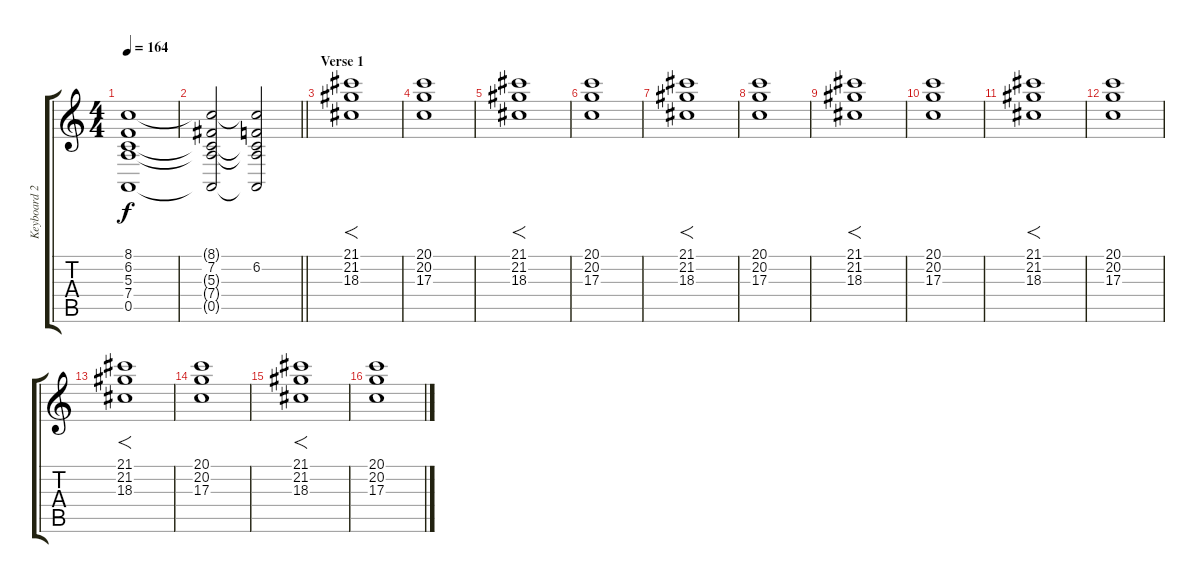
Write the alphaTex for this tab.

\track ("Keyboard 2 (Strings)" "Keyboard 2") {instrument stringensemble1}
\staff {score tabs}
\tuning (E4 B3 G3 D3 A2 E2) {hide}
\ts (4 4)
\tempo 164
\clef g2
\ks c
(8.1{t} 6.2{t} 5.3{t} 7.4{t} 0.5{t}).1{dy f} |
\barLineRight lightlight
(8.1{t} 7.2 5.3{t} 7.4{t} 0.5{t}).2 (8.1{t} 6.2 5.3{t} 7.4{t} 0.5{t}).2 |
\section ("" "Verse 1")
(21.1 21.2 18.3).1{f} |
(20.1 20.2 17.3).1 |
(21.1 21.2 18.3).1{f} |
(20.1 20.2 17.3).1 |
(21.1 21.2 18.3).1{f} |
(20.1 20.2 17.3).1 |
(21.1 21.2 18.3).1{f} |
(20.1 20.2 17.3).1 |
(21.1 21.2 18.3).1{f} |
(20.1 20.2 17.3).1 |
(21.1 21.2 18.3).1{f} |
(20.1 20.2 17.3).1 |
(21.1 21.2 18.3).1{f} |
(20.1 20.2 17.3).1
